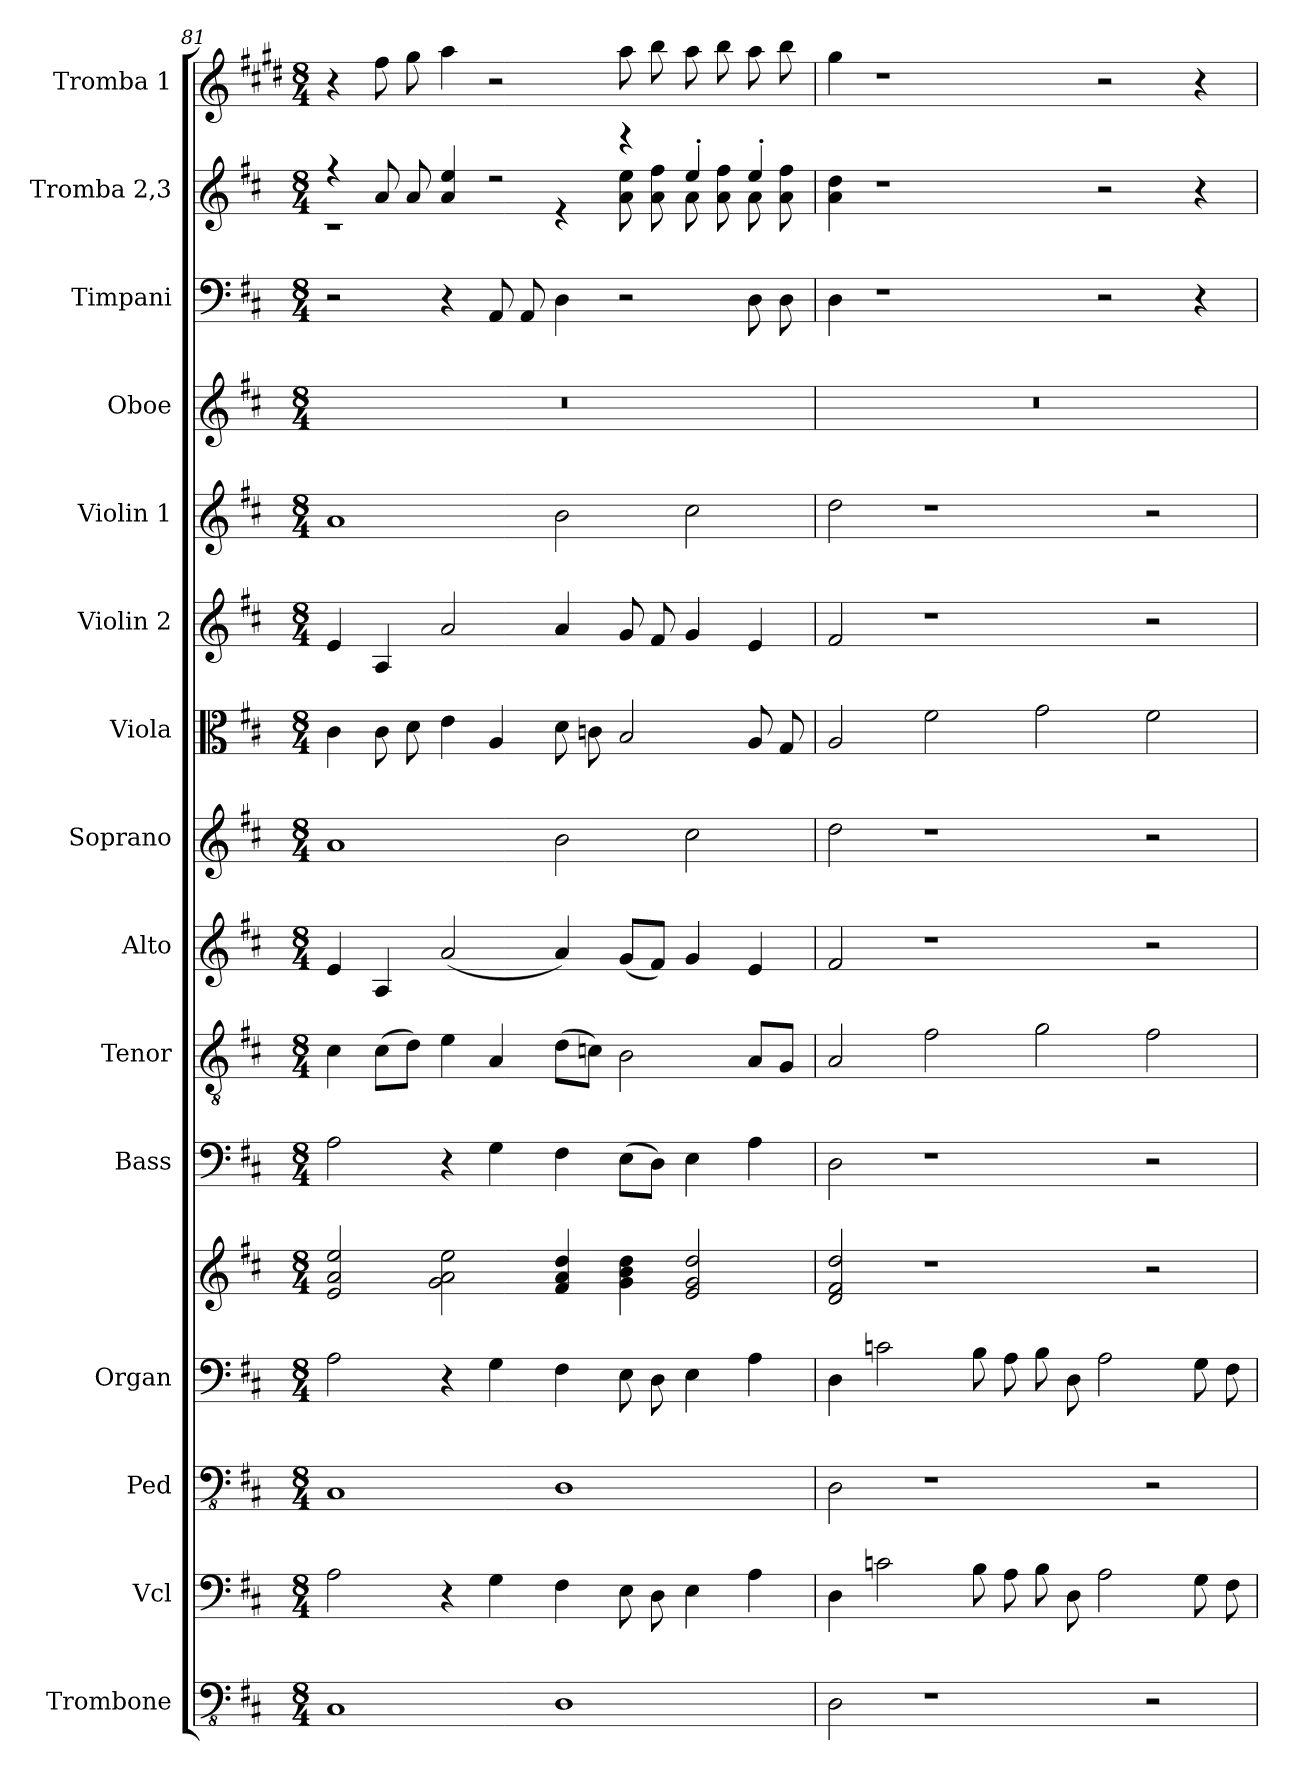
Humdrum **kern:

**kern	**kern	**kern	**kern	**kern	**kern	**kern	**kern	**kern	**kern	**kern	**kern	**kern	**kern	**kern	**kern
*part15	*part14	*part13	*part12	*part12	*part11	*part10	*part9	*part8	*part7	*part6	*part5	*part4	*part3	*part2	*part1
*staff16	*staff15	*staff14	*staff13	*staff12	*staff11	*staff10	*staff9	*staff8	*staff7	*staff6	*staff5	*staff4	*staff3	*staff2	*staff1
*I"Trombone	*I"Vcl	*I"Ped	*I"Organ	*	*I"Bass	*I"Tenor	*I"Alto	*I"Soprano	*I"Viola	*I"Violin 2	*I"Violin 1	*I"Oboe	*I"Timpani	*I"Tromba 2,3	*I"Tromba 1
*I'Trb	*	*	*	*	*	*	*	*I'S	*	*	*	*I'Ob	*I'Timp	*	*
*clefFv4	*clefF4	*clefFv4	*clefF4	*clefG2	*clefF4	*clefGv2	*clefG2	*clefG2	*clefC3	*clefG2	*clefG2	*clefG2	*clefF4	*clefG2	*clefG2
*	*	*	*	*	*	*	*	*	*	*	*	*	*	*	*ITrd1c2
*k[f#c#]	*k[f#c#]	*k[f#c#]	*k[f#c#]	*k[f#c#]	*k[f#c#]	*k[f#c#]	*k[f#c#]	*k[f#c#]	*k[f#c#]	*k[f#c#]	*k[f#c#]	*k[f#c#]	*k[f#c#]	*k[f#c#]	*k[f#c#]
*M8/4	*M8/4	*M8/4	*M8/4	*M8/4	*M8/4	*M8/4	*M8/4	*M8/4	*M8/4	*M8/4	*M8/4	*M8/4	*M8/4	*M8/4	*M8/4
=81	=81	=81	=81	=81	=81	=81	=81	=81	=81	=81	=81	=81	=81	=81	=81
*	*	*	*	*	*	*	*	*	*	*	*	*	*	*^	*
1CC#	2A\	1CC#	2A\	2e/ 2a/ 2ee/	2A\	4c#\	4e/	1a	4c#\	4e/	1a	0r	2r	4r	1r	4r
.	.	.	.	.	.	(8c#\L	4A/	.	8c#\	4A/	.	.	.	8a/	.	8ee\
.	.	.	.	.	.	8d\J)	.	.	8d\	.	.	.	.	8a/	.	8ff#\
.	4r	.	4r	2g\ 2a\ 2ee\	4r	4e\	(2a/	.	4e\	2a/	.	.	4r	4a/ 4ee/	.	4gg\
.	4G\	.	4G\	.	4G\	4A/	.	.	4A/	.	.	.	8AA/	2r	.	2r
.	.	.	.	.	.	.	.	.	.	.	.	.	8AA/	.	.	.
1DD	4F#\	1DD	4F#\	4f#/ 4a/ 4dd/	4F#\	(8d\L	4a/)	2b\	8d\	4a/	2b\	.	4D\	.	4r	.
.	.	.	.	.	.	8cn\J)	.	.	8cn\	.	.	.	.	.	.	.
.	8E\	.	8E\	4g\ 4b\ 4dd\	(8E\L	2B\	(8g/L	.	2B/	8g/	.	.	2r	4r	8a\ 8ee\	8gg\
.	8D\	.	8D\	.	8D\J)	.	8f#/J)	.	.	8f#/	.	.	.	.	8a\ 8ff#\	8aa\
.	4E\	.	4E\	2e/ 2g/ 2dd/	4E\	.	4g/	2cc#\	.	4g/	2cc#\	.	.	4ee'/	8a\	8gg\
.	.	.	.	.	.	.	.	.	.	.	.	.	.	.	8a\ 8ff#\	8aa\
.	4A\	.	4A\	.	4A\	8A/L	4e/	.	8A/	4e/	.	.	8D\	4ee'/	8a\	8gg\
.	.	.	.	.	.	8G/J	.	.	8G/	.	.	.	8D\	.	8a\ 8ff#\	8aa\
*	*	*	*	*	*	*	*	*	*	*	*	*	*	*v	*v	*
!!LO:PB:g=z
=82	=82	=82	=82	=82	=82	=82	=82	=82	=82	=82	=82	=82	=82	=82	=82
2DD\	4D\	2DD\	4D\	2d/ 2f#/ 2dd/	2D\	2A/	2f#/	2dd\	2A/	2f#/	2dd\	0r	4D\	4a\ 4dd\	4ff#\
.	2cn\	.	2cn\	.	.	.	.	.	.	.	.	.	1r	1r	1r
1r	.	1r	.	1r	1r	2f#\	1r	1r	2f#\	1r	1r	.	.	.	.
.	8B\	.	8B\	.	.	.	.	.	.	.	.	.	.	.	.
.	8A\	.	8A\	.	.	.	.	.	.	.	.	.	.	.	.
.	8B\	.	8B\	.	.	2g\	.	.	2g\	.	.	.	.	.	.
.	8D\	.	8D\	.	.	.	.	.	.	.	.	.	.	.	.
.	2A\	.	2A\	.	.	.	.	.	.	.	.	.	2r	2r	2r
2r	.	2r	.	2r	2r	2f#\	2r	2r	2f#\	2r	2r	.	.	.	.
.	8G\	.	8G\	.	.	.	.	.	.	.	.	.	4r	4r	4r
.	8F#\	.	8F#\	.	.	.	.	.	.	.	.	.	.	.	.
=	=	=	=	=	=	=	=	=	=	=	=	=	=	=	=
*-	*-	*-	*-	*-	*-	*-	*-	*-	*-	*-	*-	*-	*-	*-	*-
